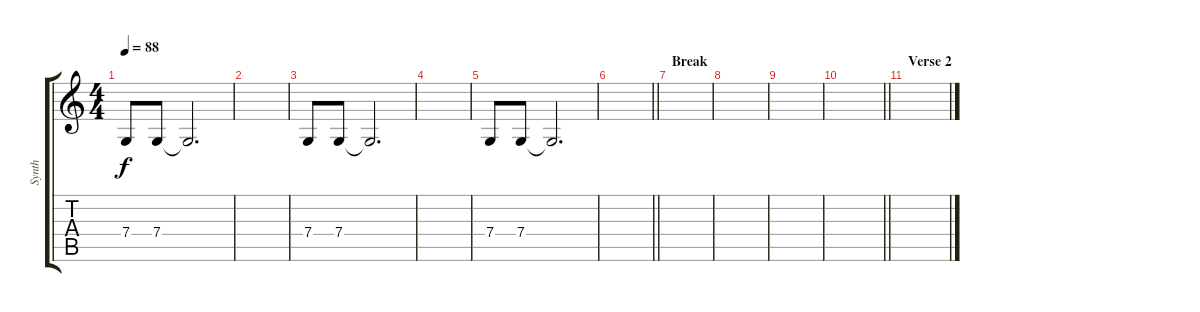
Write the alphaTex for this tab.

\track ("Synth" "Synth") {instrument tubularbells}
\staff {score tabs}
\tuning (D4 A3 F3 C3 G2 D2) {hide}
\ts (4 4)
\tempo 88
\clef g2
\ks c
7.4.8{dy f} 7.4.8 7.4{t}.2{d} |
|
7.4.8 7.4.8 7.4{t}.2{d} |
|
7.4.8 7.4.8 7.4{t}.2{d} |
\barLineRight lightlight
|
\section ("" "Break")
|
|
|
\barLineRight lightlight
|
\section ("" "Verse 2")
